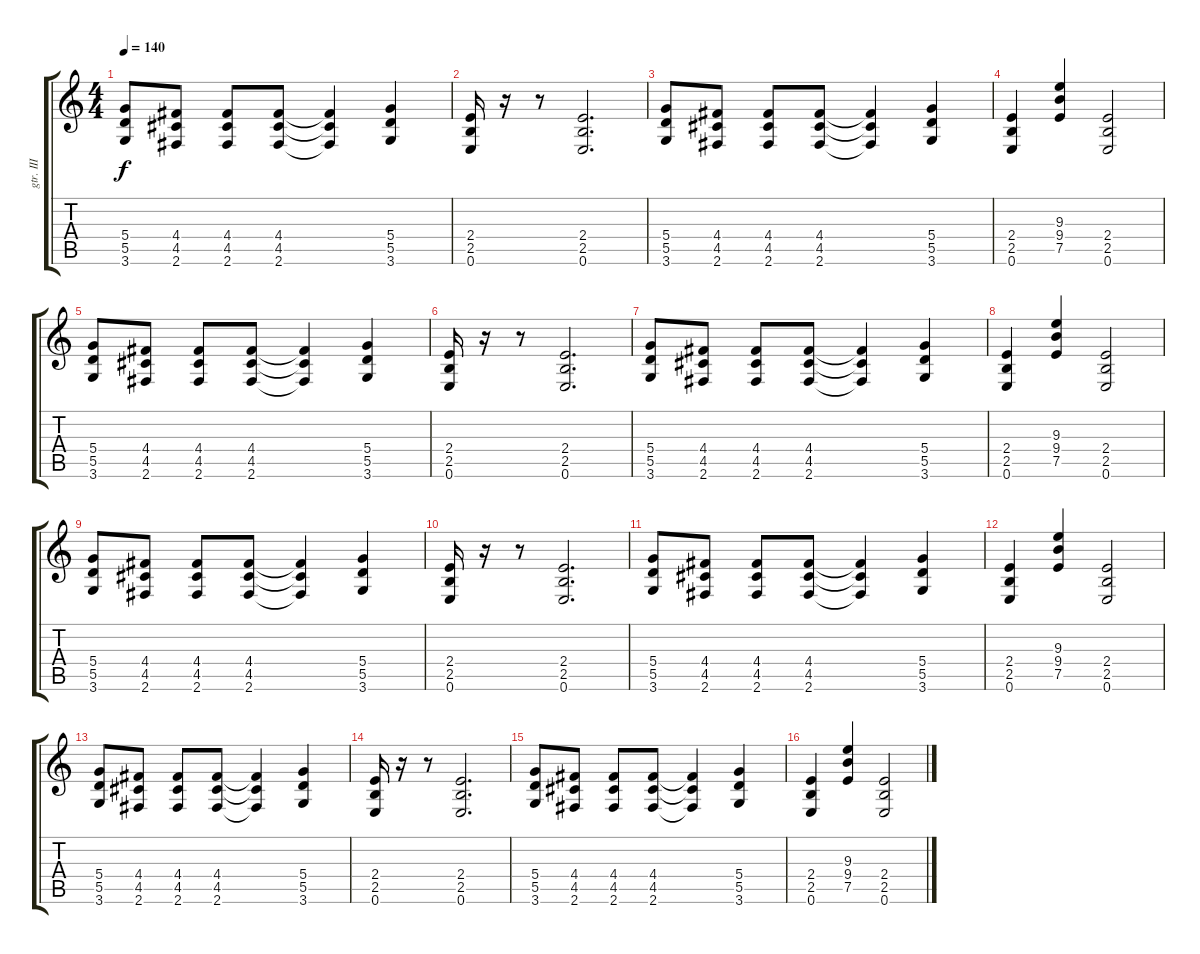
\track ("gtr. III" "gtr. III") {instrument acousticguitarsteel}
\staff {score tabs}
\tuning (E4 B3 G3 D3 A2 E2) {hide}
\ts (4 4)
\tempo 140
\clef g2
\ks c
(5.4 5.5 3.6).8{dy f} (4.4 4.5 2.6).8 (4.4 4.5 2.6).8 (4.4 4.5 2.6).8 (4.4{t} 4.5{t} 2.6{t}).4 (5.4 5.5 3.6).4 |
(2.4 2.5 0.6).16 r.16 r.8 (2.4 2.5 0.6).2{d} |
(5.4 5.5 3.6).8 (4.4 4.5 2.6).8 (4.4 4.5 2.6).8 (4.4 4.5 2.6).8 (4.4{t} 4.5{t} 2.6{t}).4 (5.4 5.5 3.6).4 |
(2.4 2.5 0.6).4 (9.3 9.4 7.5).4 (2.4 2.5 0.6).2 |
(5.4 5.5 3.6).8 (4.4 4.5 2.6).8 (4.4 4.5 2.6).8 (4.4 4.5 2.6).8 (4.4{t} 4.5{t} 2.6{t}).4 (5.4 5.5 3.6).4 |
(2.4 2.5 0.6).16 r.16 r.8 (2.4 2.5 0.6).2{d} |
(5.4 5.5 3.6).8 (4.4 4.5 2.6).8 (4.4 4.5 2.6).8 (4.4 4.5 2.6).8 (4.4{t} 4.5{t} 2.6{t}).4 (5.4 5.5 3.6).4 |
(2.4 2.5 0.6).4 (9.3 9.4 7.5).4 (2.4 2.5 0.6).2 |
(5.4 5.5 3.6).8 (4.4 4.5 2.6).8 (4.4 4.5 2.6).8 (4.4 4.5 2.6).8 (4.4{t} 4.5{t} 2.6{t}).4 (5.4 5.5 3.6).4 |
(2.4 2.5 0.6).16 r.16 r.8 (2.4 2.5 0.6).2{d} |
(5.4 5.5 3.6).8{instrument overdrivenguitar} (4.4 4.5 2.6).8 (4.4 4.5 2.6).8 (4.4 4.5 2.6).8 (4.4{t} 4.5{t} 2.6{t}).4 (5.4 5.5 3.6).4 |
(2.4 2.5 0.6).4 (9.3 9.4 7.5).4 (2.4 2.5 0.6).2 |
(5.4 5.5 3.6).8 (4.4 4.5 2.6).8 (4.4 4.5 2.6).8 (4.4 4.5 2.6).8 (4.4{t} 4.5{t} 2.6{t}).4 (5.4 5.5 3.6).4 |
(2.4 2.5 0.6).16 r.16 r.8 (2.4 2.5 0.6).2{d} |
(5.4 5.5 3.6).8 (4.4 4.5 2.6).8 (4.4 4.5 2.6).8 (4.4 4.5 2.6).8 (4.4{t} 4.5{t} 2.6{t}).4 (5.4 5.5 3.6).4 |
(2.4 2.5 0.6).4 (9.3 9.4 7.5).4 (2.4 2.5 0.6).2
